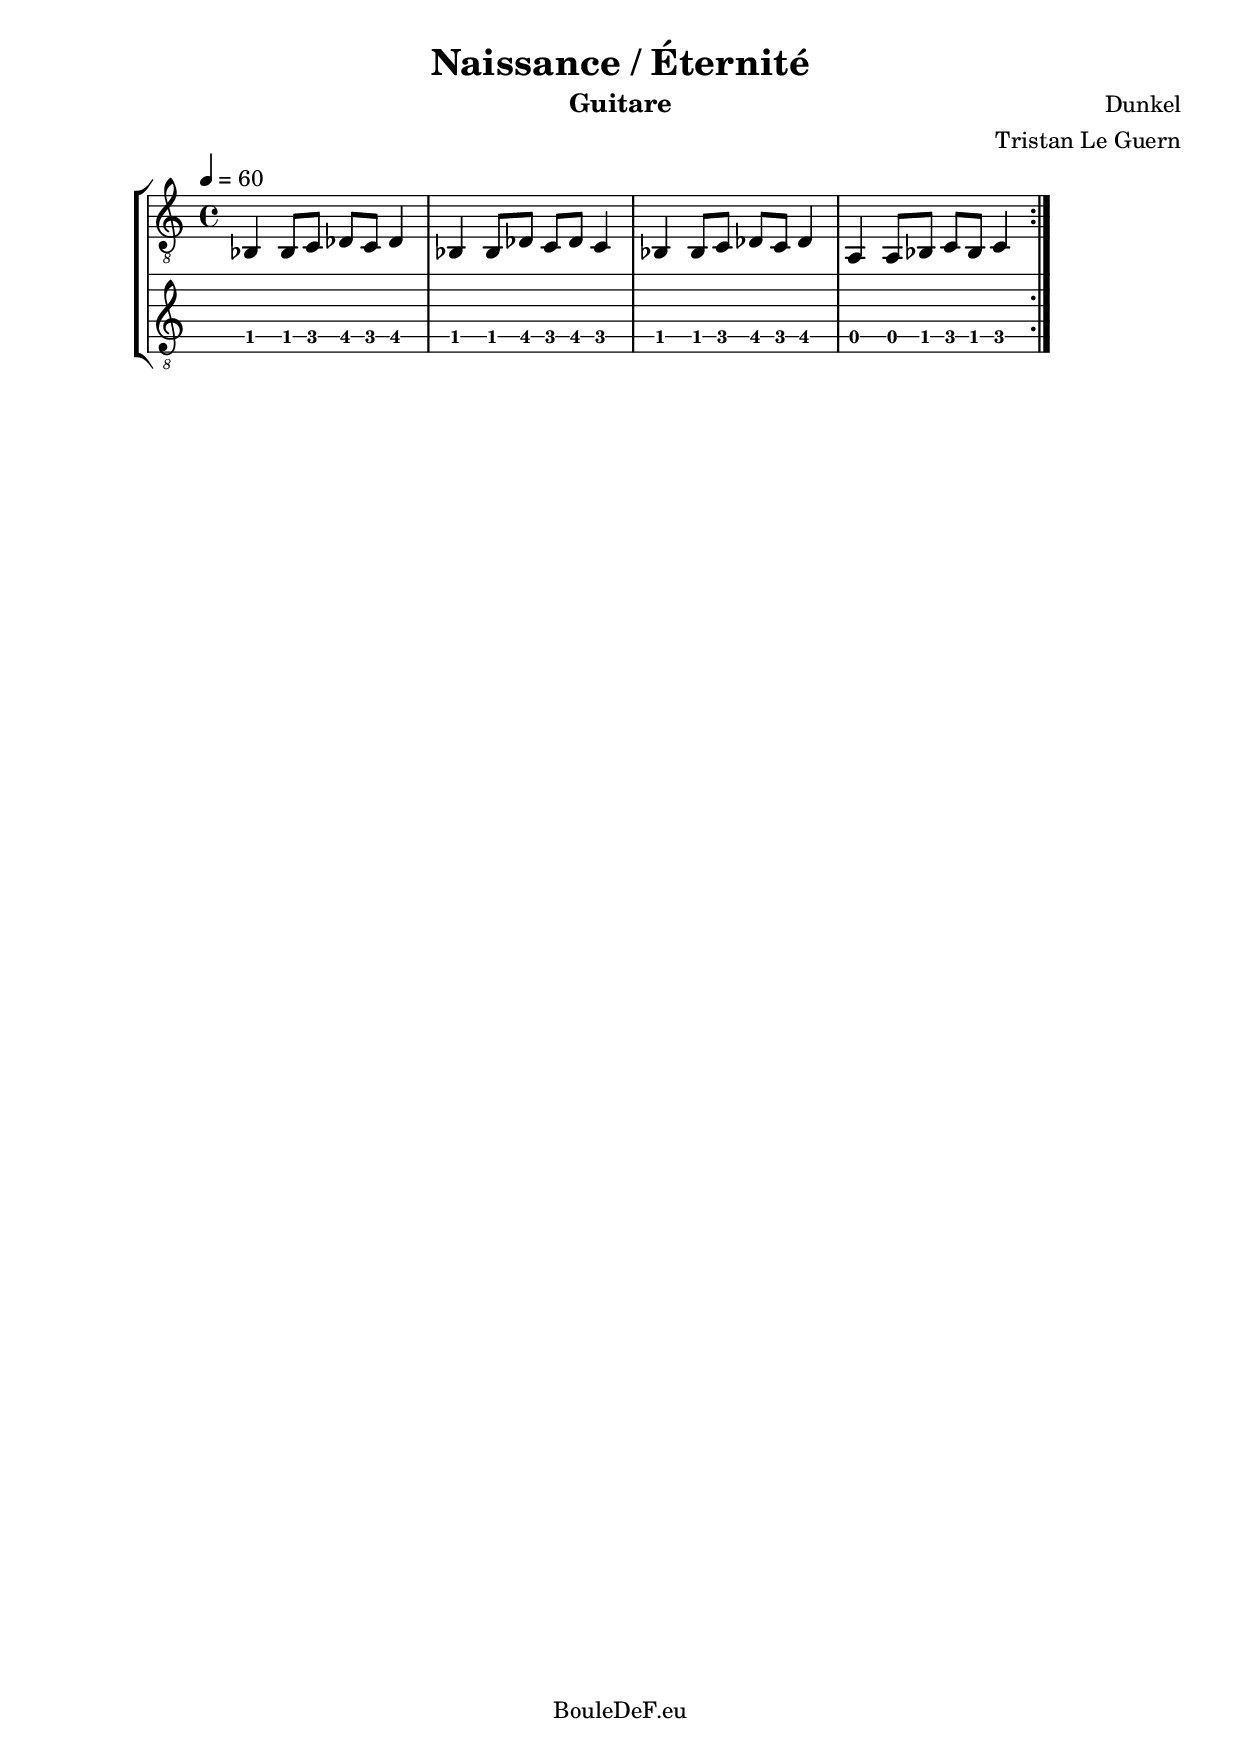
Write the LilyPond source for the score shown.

\version "2.16.0"
\include "italiano.ly"

\header {
	title = "Naissance / Éternité"
	composer = "Dunkel"
	arranger = "Tristan Le Guern"
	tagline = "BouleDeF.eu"
	instrument = "Guitare"
}

global = {
	\time 4/4
	\tempo 4 = 60
}

naissance = \relative sib, {
	\repeat volta 9 {
		| sib4 sib8 do reb do reb4
		| sib4 sib8 reb do reb do4
		| sib4 sib8 do reb do reb4
		| la4 la8 sib do sib do4
	}
}

Guitare = \new Voice {
	\global
	\clef "treble_8"
	\naissance
}

TabGuitare = \new TabVoice {
	\global
	\clef "treble_8"
	\naissance
}

\score {
	\new StaffGroup {
		<<
		\new Staff { << \Guitare >> }
		\new TabStaff { << \TabGuitare >> }
		>>
	}
	\layout {}
}

\score {
	\new Staff \with { midiInstrument=#"acoustic guitar (steel)" }
		\unfoldRepeats { << \Guitare >> }
	\midi {}
}
